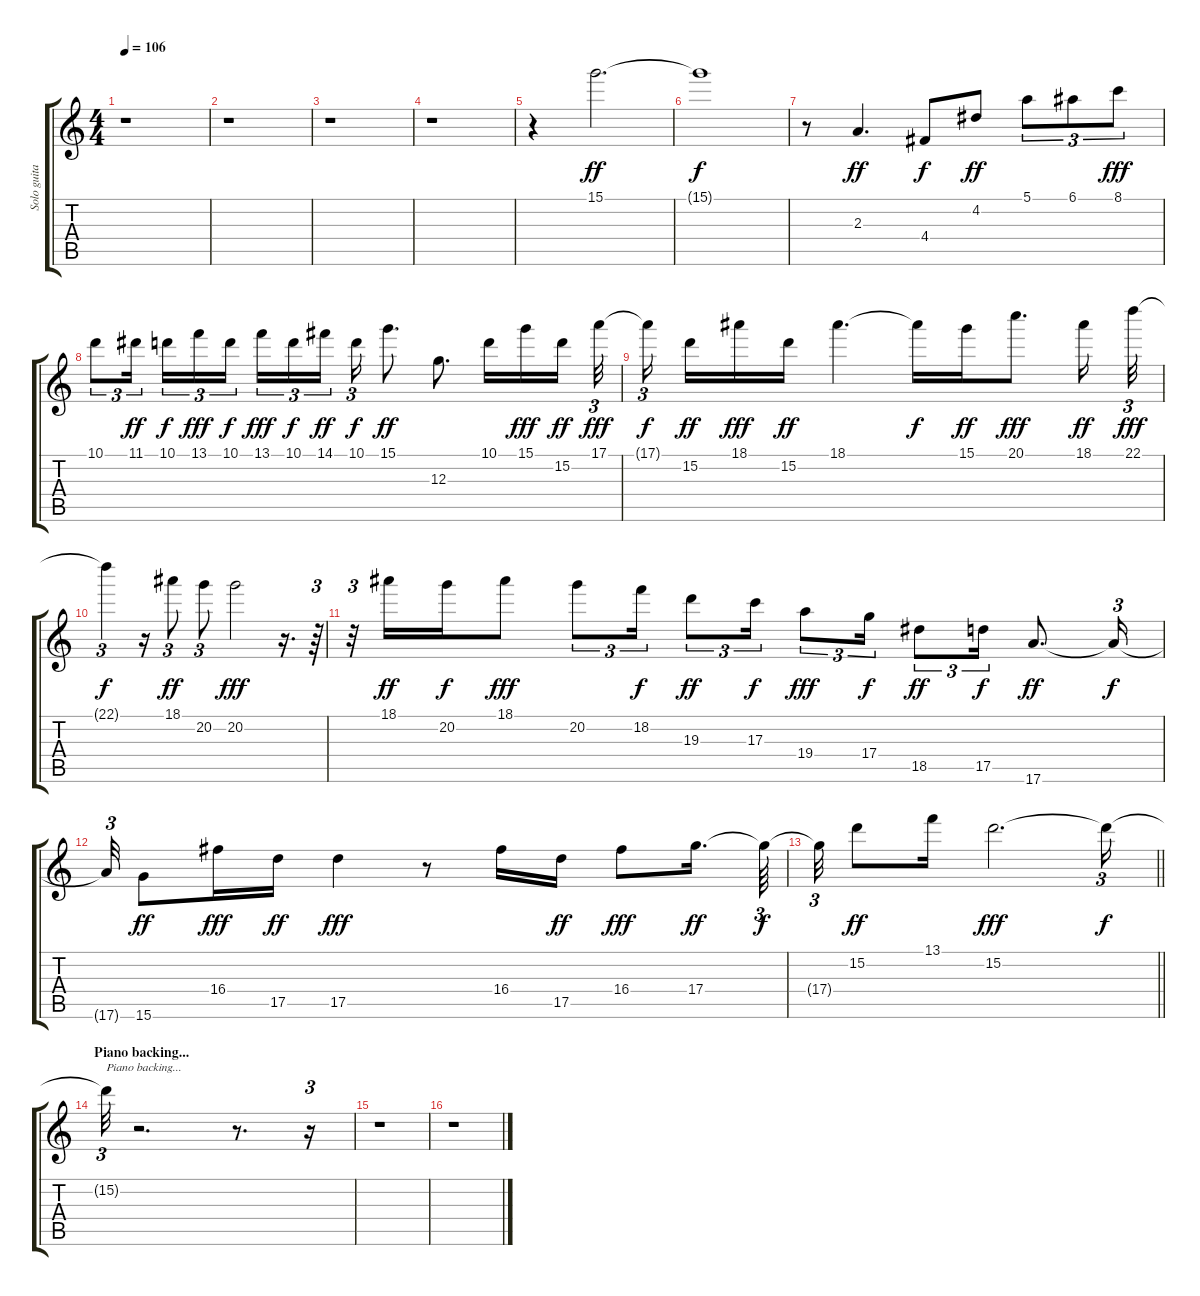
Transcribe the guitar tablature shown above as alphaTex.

\track ("Solo guitar" "Solo guita") {instrument distortionguitar}
\staff {score tabs}
\tuning (E4 B3 G3 D3 A2 E2) {hide}
\ts (4 4)
\tempo 106
\clef g2
\ks c
r.1{dy ff} |
r.1 |
r.1 |
r.1 |
r.4 15.1.2{d} |
15.1{t}.1{dy f} |
r.8 2.3.4{d dy ff} 4.4.8{dy f} 4.2.8{dy ff} 5.1.8{tu (3 2)} 6.1.8{tu (3 2)} 8.1.8{tu (3 2) dy fff} |
10.1.8{tu (3 2)} 11.1.16{tu (3 2) dy ff beam splitsecondary} 10.1.16{tu (3 2) dy f} 13.1.16{tu (3 2) dy fff} 10.1.16{tu (3 2) dy f} 13.1.16{tu (3 2) dy fff} 10.1.16{tu (3 2) dy f} 14.1.16{tu (3 2) dy ff beam splitsecondary} 10.1.16{tu (3 2) dy f} 15.1.8{d dy ff} 12.3.8{d} 10.1.16 15.1.16{dy fff} 15.2.16{dy ff beam splitsecondary} 17.1.32{tu (3 2) dy fff} |
17.1{t}.16{tu (3 2) dy f beam splitsecondary} 15.2.16{dy ff} 18.1.16{dy fff} 15.2.16{dy ff} 18.1.4{d} 18.1{t}.16{dy f} 15.1.16{dy ff} 20.1.8{d dy fff} 18.1.16{dy ff} 22.1.32{tu (3 2) dy fff} |
22.1{t}.4{tu (3 2) dy f} r.16 18.1.8{tu (3 2) dy ff} 20.2.8{tu (3 2)} 20.2.2{dy fff} r.16{d} r.64{tu (3 2)} |
r.32{tu (3 2)} 18.1.16{dy ff} 20.2.16{dy f} 18.1.8{dy fff} 20.2.8{tu (3 2)} 18.2.16{tu (3 2) dy f} 19.3.8{tu (3 2) dy ff} 17.3.16{tu (3 2) dy f} 19.4.8{tu (3 2) dy fff} 17.4.16{tu (3 2) dy f} 18.5.8{tu (3 2) dy ff} 17.5.16{tu (3 2) dy f} 17.6.8{d dy ff} 17.6{t}.16{tu (3 2) dy f} |
17.6{t}.32{tu (3 2)} 15.6.8{dy ff} 16.4.16{dy fff} 17.5.16{dy ff} 17.5.4{dy fff} r.8 16.4.16 17.5.16{dy ff} 16.4.8{dy fff} 17.4.16{d dy ff} 17.4{t}.64{tu (3 2) dy f} |
\barLineRight lightlight
17.4{t}.32{tu (3 2)} 15.2.8{dy ff} 13.1.16 15.2.2{d dy fff} 15.2{t}.16{tu (3 2) dy f} |
\section ("" "Piano backing...")
15.2{t}.32{tu (3 2) txt "Piano backing..."} r.2{d} r.8{d} r.16{tu (3 2)} |
r.1 |
r.1
